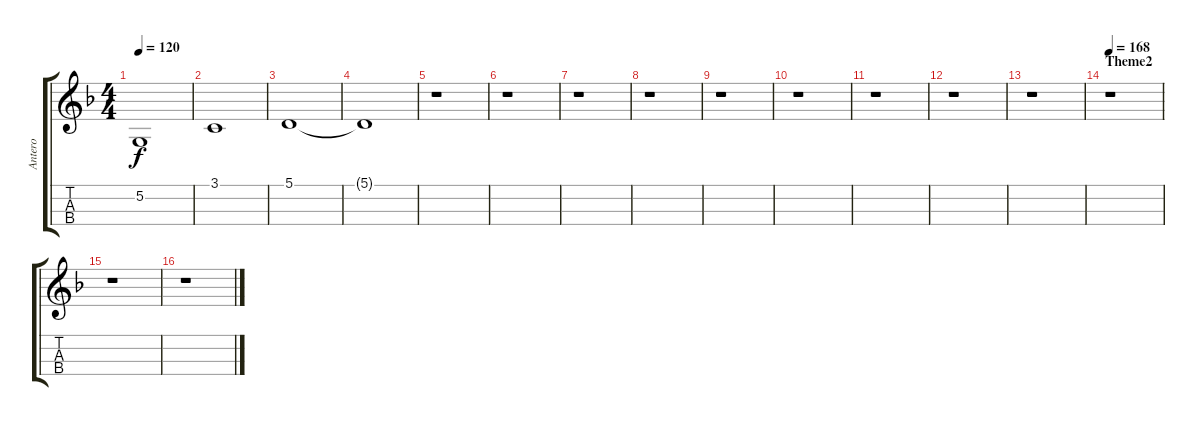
\track ("Antero" "Antero") {instrument cello}
\staff {score tabs}
\tuning (A3 D3 G2 C2) {hide}
\ts (4 4)
\tempo 120
\clef g2
\ks f
5.2.1{dy f} |
3.1.1 |
5.1.1{volume 5} |
5.1{t}.1 |
r.1 |
r.1{volume 13} |
r.1 |
r.1 |
r.1 |
r.1 |
r.1 |
r.1 |
r.1 |
\section ("" "Theme2")
\tempo 168
r.1 |
r.1 |
r.1
